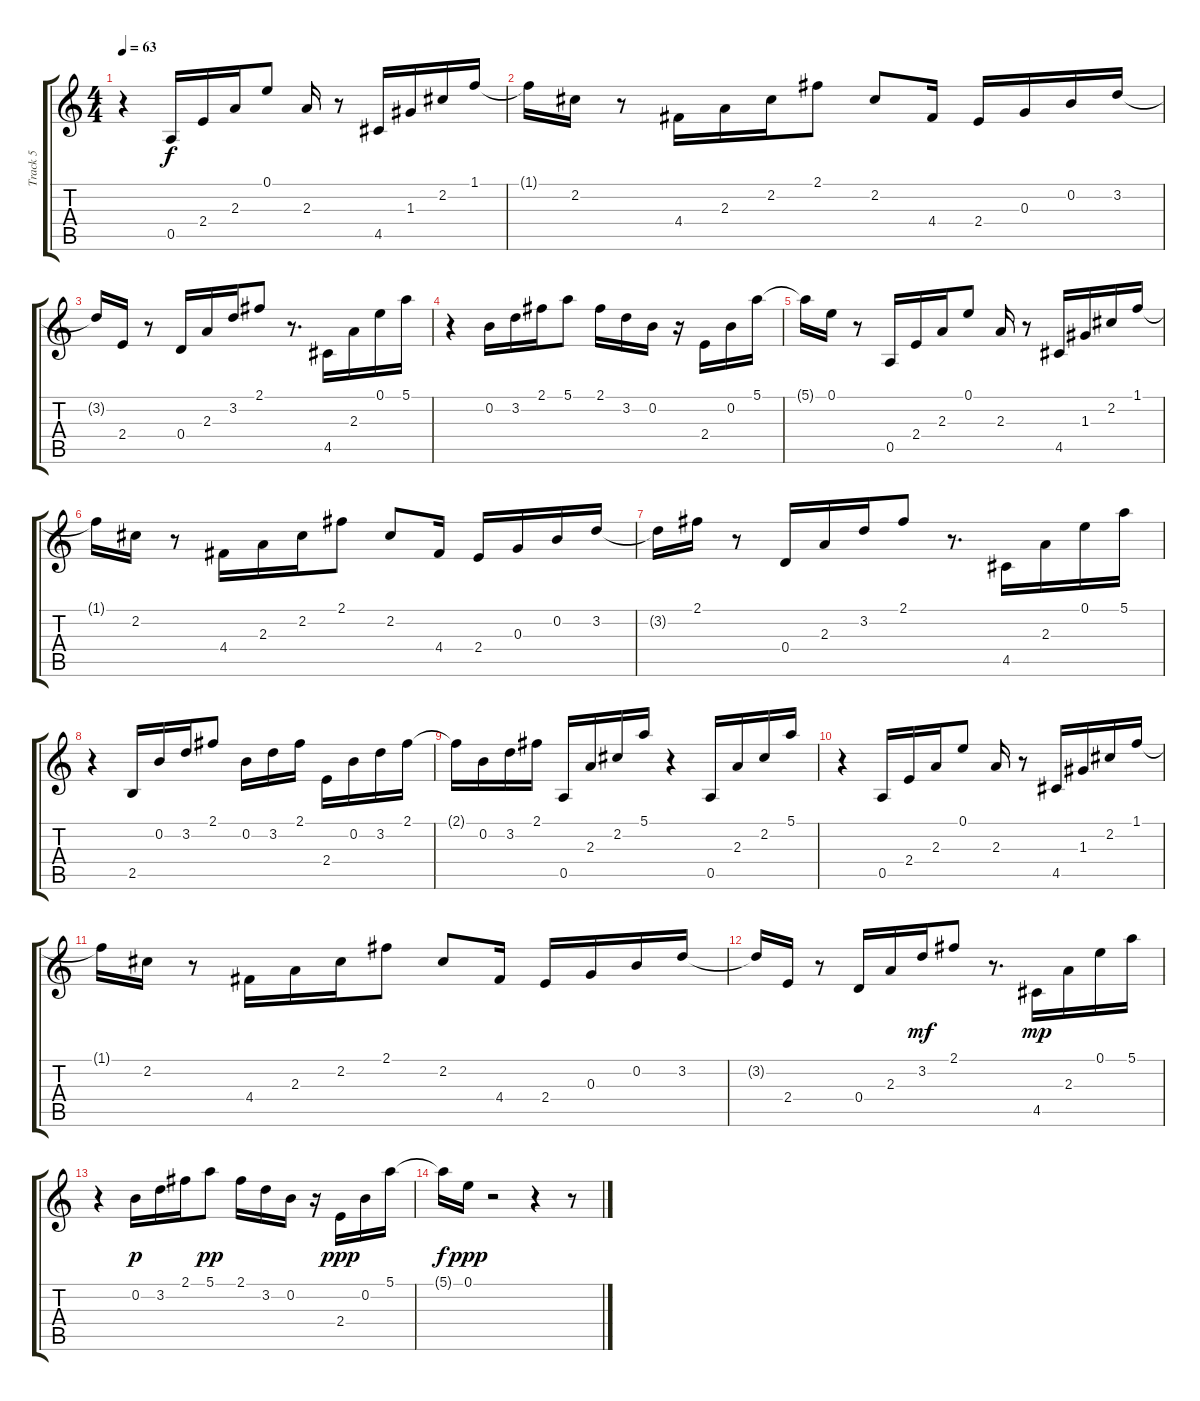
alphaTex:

\track ("Track 5" "Track 5") {instrument acousticguitarsteel}
\staff {score tabs}
\tuning (E4 B3 G3 D3 A2 E2) {hide}
\ts (4 4)
\tempo 63
\clef g2
\ks c
r.4{dy f instrument acousticguitarsteel} 0.5.16 2.4.16 2.3.16 0.1.8 2.3.16 r.8 4.5.16 1.3.16 2.2.16 1.1.16 |
1.1{t}.16 2.2.16 r.8 4.4.16 2.3.16 2.2.16 2.1.8 2.2.8 4.4.16 2.4.16 0.3.16 0.2.16 3.2.16 |
3.2{t}.16 2.4.16 r.8 0.4.16 2.3.16 3.2.16 2.1.8 r.8{d} 4.5.16 2.3.16 0.1.16 5.1.16 |
r.4 0.2.16 3.2.16 2.1.16 5.1.8 2.1.16 3.2.16 0.2.16 r.16 2.4.16 0.2.16 5.1.16 |
5.1{t}.16 0.1.16 r.8 0.5.16 2.4.16 2.3.16 0.1.8 2.3.16 r.8 4.5.16 1.3.16 2.2.16 1.1.16 |
1.1{t}.16 2.2.16 r.8 4.4.16 2.3.16 2.2.16 2.1.8 2.2.8 4.4.16 2.4.16 0.3.16 0.2.16 3.2.16 |
3.2{t}.16 2.1.16 r.8 0.4.16 2.3.16 3.2.16 2.1.8 r.8{d} 4.5.16 2.3.16 0.1.16 5.1.16 |
r.4 2.5.16 0.2.16 3.2.16 2.1.8 0.2.16 3.2.16 2.1.16 2.4.16 0.2.16 3.2.16 2.1.16 |
2.1{t}.16 0.2.16 3.2.16 2.1.16 0.5.16 2.3.16 2.2.16 5.1.16 r.4 0.5.16 2.3.16 2.2.16 5.1.16 |
r.4 0.5.16 2.4.16 2.3.16 0.1.8 2.3.16 r.8 4.5.16 1.3.16 2.2.16 1.1.16 |
1.1{t}.16 2.2.16 r.8 4.4.16 2.3.16 2.2.16 2.1.8 2.2.8 4.4.16 2.4.16 0.3.16 0.2.16 3.2.16 |
3.2{t}.16 2.4.16 r.8 0.4.16 2.3.16 3.2.16{dy mf} 2.1.8 r.8{d} 4.5.16{dy mp} 2.3.16 0.1.16 5.1.16 |
r.4 0.2.16{dy p} 3.2.16 2.1.16 5.1.8{dy pp} 2.1.16 3.2.16 0.2.16 r.16 2.4.16{dy ppp} 0.2.16 5.1.16 |
5.1{t}.16{dy f} 0.1.16{dy ppp} r.2 r.4 r.8
